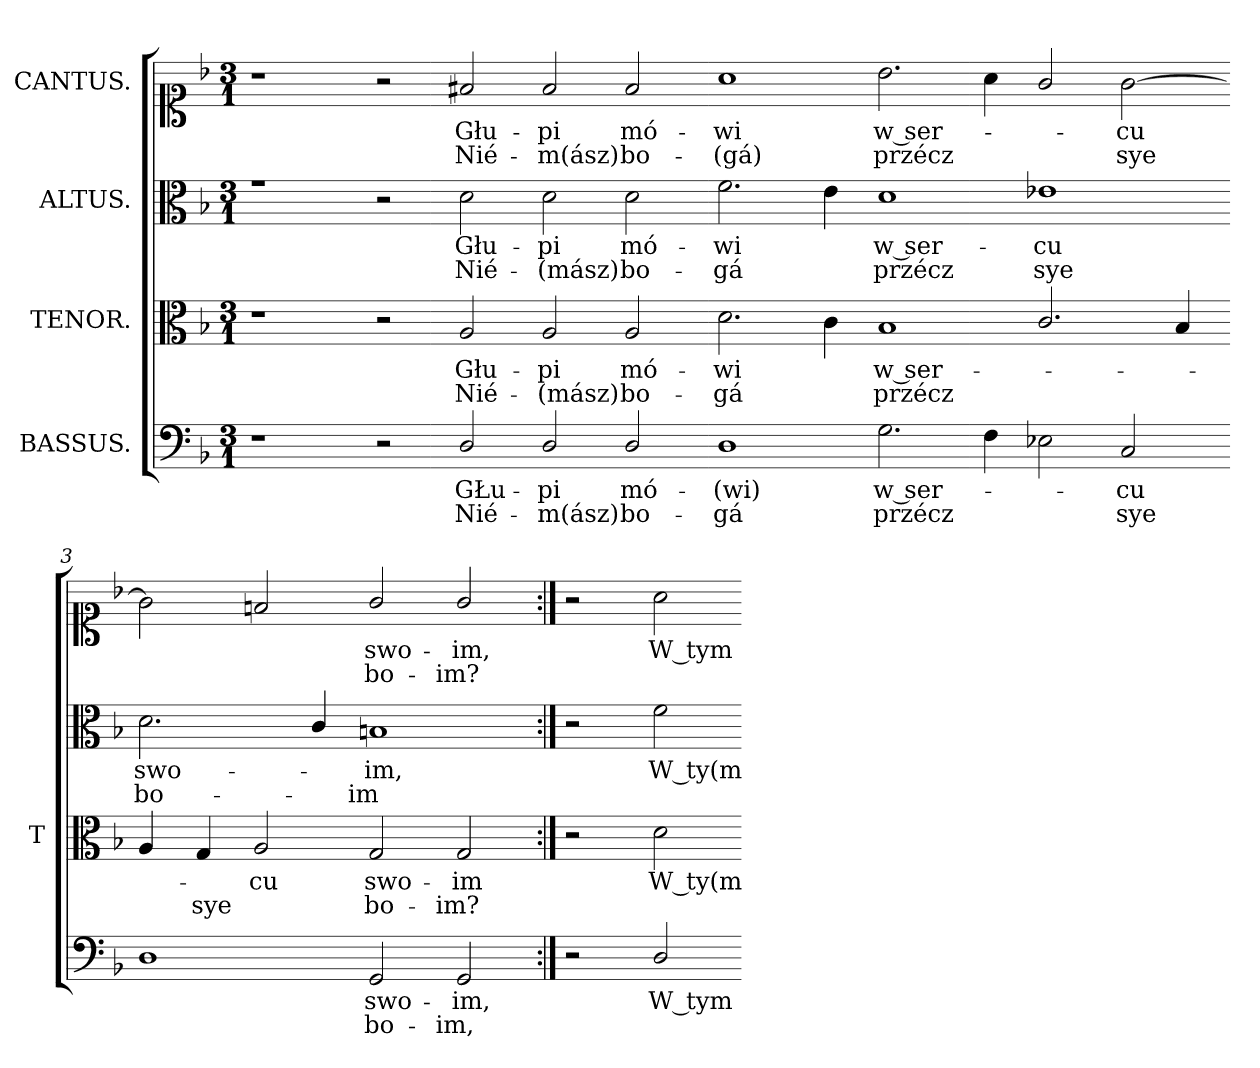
**kern	**text	**text	**kern	**text	**text	**kern	**text	**text	**kern	**text	**text
*part4	*part4	*part4	*part3	*part3	*part3	*part2	*part2	*part2	*part1	*part1	*part1
*staff4	*staff4	*staff4	*staff3	*staff3	*staff3	*staff2	*staff2	*staff2	*staff1	*staff1	*staff1
*I"BASSUS.	*	*	*I"TENOR.	*	*	*I"ALTUS.	*	*	*I"CANTUS.	*	*
*	*	*	*I'T	*	*	*	*	*	*	*	*
*clefF4	*	*	*clefC3	*	*	*clefC3	*	*	*clefC1	*	*
*k[b-]	*	*	*k[b-]	*	*	*k[b-]	*	*	*k[b-]	*	*
*M3/1	*	*	*M3/1	*	*	*M3/1	*	*	*M3/1	*	*
=1	=1	=1	=1	=1	=1	=1	=1	=1	=1	=1	=1
1r	.	.	1r	.	.	1rg	.	.	1r	.	.
2r	.	.	2r	.	.	2r	.	.	2r	.	.
2D/	GŁu-	Nié-	2A/	Głu-	Nié-	2d\	Głu-	Nié-	2f#X/	Głu-	Nié-
2D/	-pi	-m(ász)	2A/	-pi	-(mász)	2d\	-pi	-(mász)	2f#/	-pi	-m(ász)
2D/	mó-	bo-	2A/	mó-	bo-	2d\	mó-	bo-	2f#/	mó-	bo-
=2-	=2-	=2-	=2-	=2-	=2-	=2-	=2-	=2-	=2-	=2-	=2-
1D\	-(wi)	-gá	2.d\	-wi	-gá	2.f\	-wi	-gá	1a\	-wi	-(gá)
.	.	.	4c\	.	.	4e\	.	.	.	.	.
2.G\	w ser-	przécz	1B-/	w ser-	przécz	1d\	w ser-	przécz	2.b-\	w ser-	przécz
4F\	.	.	.	.	.	.	.	.	4a\	.	.
2E-X\	.	.	2.c/	.	.	1e-X\	-cu	sye	2g/	.	.
2C/	-cu	sye	.	.	.	.	.	.	[2g\	-cu	sye
.	.	.	4B-/	.	.	.	.	.	.	.	.
=3-	=3-	=3-	=3-	=3-	=3-	=3-	=3-	=3-	=3-	=3-	=3-
1D\	.	.	4A/	.	.	2.d\	swo-	bo-	2g\]	.	.
.	.	.	4G/	.	sye	.	.	.	.	.	.
.	.	.	2A/	-cu	.	.	.	.	2fn/	.	.
.	.	.	.	.	.	4c/	.	.	.	.	.
2GG/	swo-	bo-	2G/	swo-	bo-	1Bn/	-im,	-im	2g/	swo-	bo-
2GG/	-im,	-im,	2G/	-im	-im?	.	.	.	2g/	-im,	-im?
=:|!	=:|!	=:|!	=:|!	=:|!	=:|!	=:|!	=:|!	=:|!	=:|!	=:|!	=:|!
2r	.	.	2r	.	.	2r	.	.	2r	.	.
2D/	W tym-	.	2d\	W ty(m-	.	2f\	W ty(m-	.	2a\	W tym-	.
=-	=-	=-	=-	=-	=-	=-	=-	=-	=-	=-	=-
*-	*-	*-	*-	*-	*-	*-	*-	*-	*-	*-	*-
